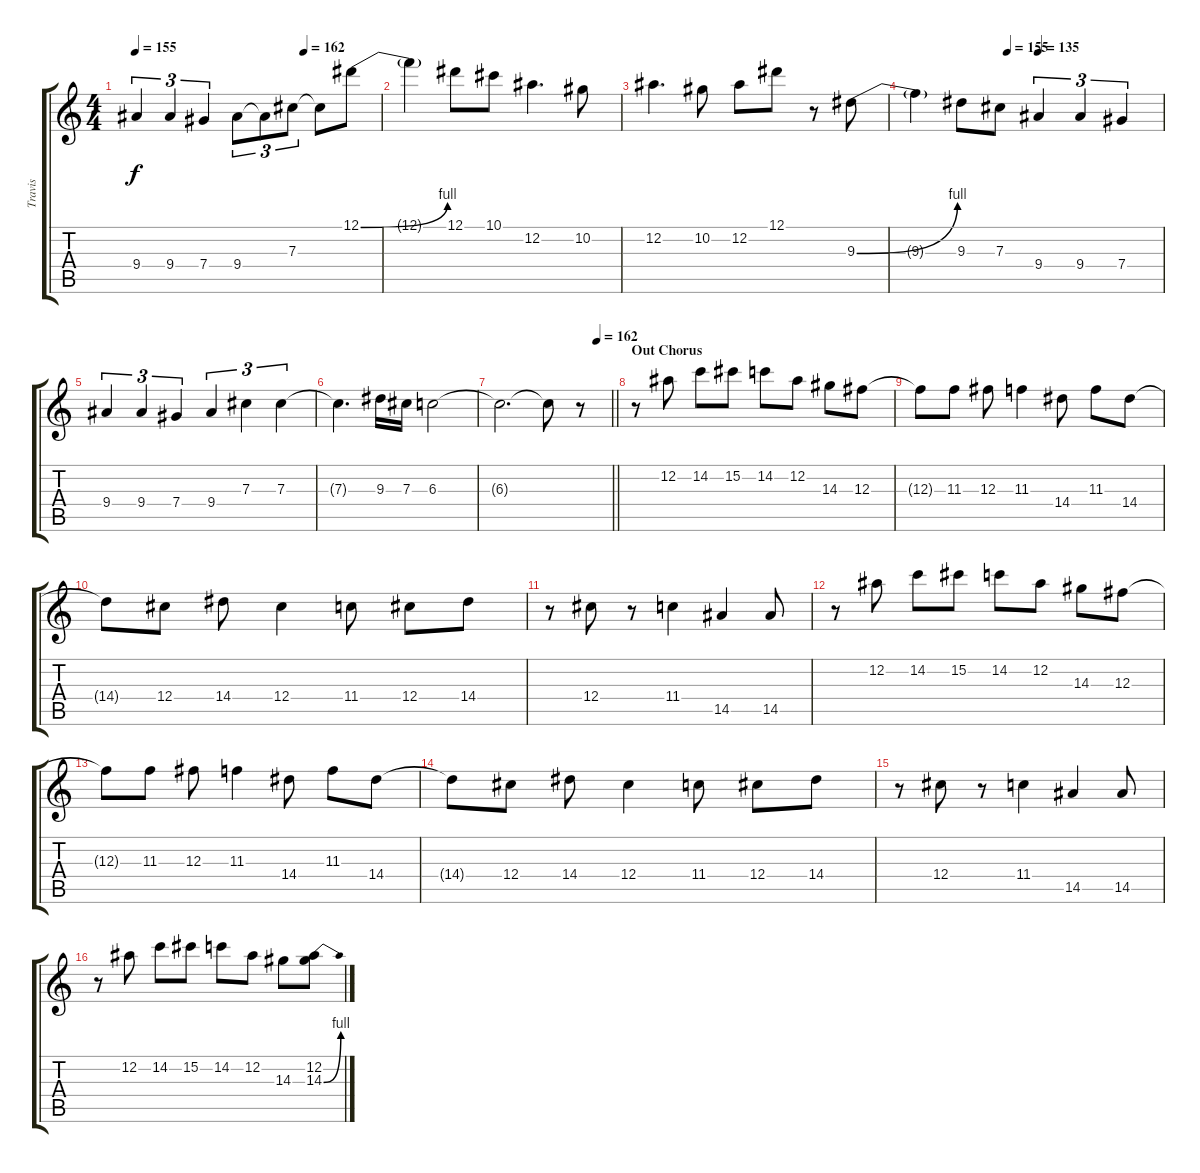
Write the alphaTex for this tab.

\track ("Travis" "Travis") {instrument overdrivenguitar}
\staff {score tabs}
\tuning (Eb4 Bb3 Gb3 Db3 Ab2 Eb2) {hide}
\ts (4 4)
\tempo 155
\tempo (162 0.6875)
\clef g2
\ks c
9.4.4{tu (3 2) dy f} 9.4.4{tu (3 2)} 7.4.4{tu (3 2)} 9.4.8{tu (3 2)} 9.4{t}.8{tu (3 2)} 7.3.8{tu (3 2)} 7.3{t}.8 12.1{be (bend 0 0 60 4)}.8 |
12.1{t}.4 12.1.8 10.1.8 12.2.4{d} 10.2.8 |
12.2.4{d} 10.2.8 12.2.8 12.1.8 r.8 9.3{be (bend 0 0 60 4)}.8 |
\tempo (155 0.375)
\tempo (135 0.5)
9.3{t}.4 9.3.8 7.3.8 9.4.4{tu (3 2)} 9.4.4{tu (3 2)} 7.4.4{tu (3 2)} |
9.4.4{tu (3 2)} 9.4.4{tu (3 2)} 7.4.4{tu (3 2)} 9.4.4{tu (3 2)} 7.3.4{tu (3 2)} 7.3.4{tu (3 2)} |
7.3{t}.4{d} 9.3.16 7.3.16 6.3.2 |
\tempo (162 0.875)
\barLineRight lightlight
6.3{t}.2{d} 6.3{t}.8 r.8 |
\section ("" "Out Chorus")
r.8 12.2.8 14.2.8 15.2.8 14.2.8 12.2.8 14.3.8 12.3.8 |
12.3{t}.8 11.3.8 12.3.8 11.3.4 14.4.8 11.3.8 14.4.8 |
14.4{t}.8 12.4.8 14.4.8 12.4.4 11.4.8 12.4.8 14.4.8 |
r.8 12.4.8 r.8 11.4.4 14.5.4 14.5.8 |
r.8 12.2.8 14.2.8 15.2.8 14.2.8 12.2.8 14.3.8 12.3.8 |
12.3{t}.8 11.3.8 12.3.8 11.3.4 14.4.8 11.3.8 14.4.8 |
14.4{t}.8 12.4.8 14.4.8 12.4.4 11.4.8 12.4.8 14.4.8 |
r.8 12.4.8 r.8 11.4.4 14.5.4 14.5.8 |
r.8 12.2.8 14.2.8 15.2.8 14.2.8 12.2.8 14.3.8 (12.2 14.3{be (bend 0 0 60 4)}).8
